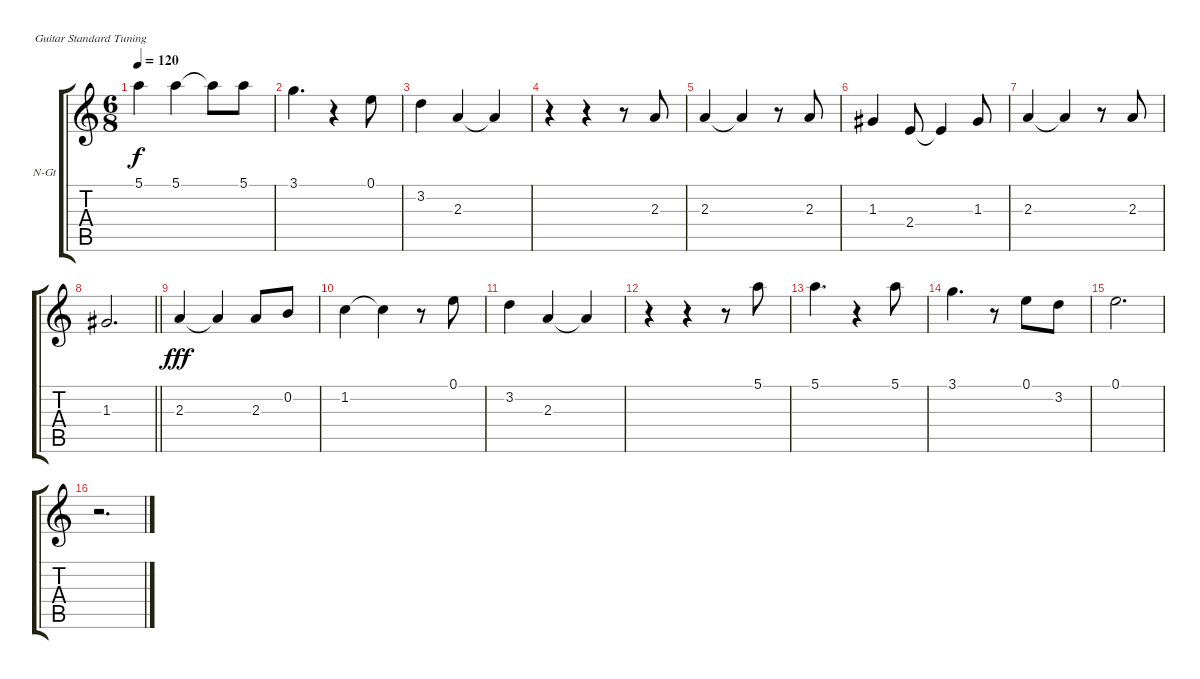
\defaultSystemsLayout 4
\bracketExtendMode groupsimilarinstruments
\firstSystemTrackNameOrientation horizontal
\otherSystemsTrackNameOrientation horizontal
\track ("Solo Guitar" "N-Gt") {instrument acousticguitarnylon}
\staff {score tabs}
\tuning (E4 B3 G3 D3 A2 E2)
\ts (6 8)
\tempo 120
\clef g2
\ks c
5.1.4{dy f} 5.1.4 5.1{t}.8 5.1.8 |
3.1.4{d} r.4 0.1.8 |
3.2.4 2.3.4 2.3{t}.4 |
r.4 r.4 r.8 2.3.8 |
2.3.4 2.3{t}.4 r.8 2.3.8 |
1.3.4 2.4.8 2.4{t}.4 1.3.8 |
2.3.4 2.3{t}.4 r.8 2.3.8 |
\barLineRight lightlight
1.3.2{d} |
2.3.4{dy fff} 2.3{t}.4 2.3.8 0.2.8 |
1.2.4 1.2{t}.4 r.8 0.1.8 |
3.2.4 2.3.4 2.3{t}.4 |
r.4 r.4 r.8 5.1.8 |
5.1.4{d} r.4 5.1.8 |
3.1.4{d} r.8 0.1.8 3.2.8 |
0.1.2{d} |
r.2{d}
